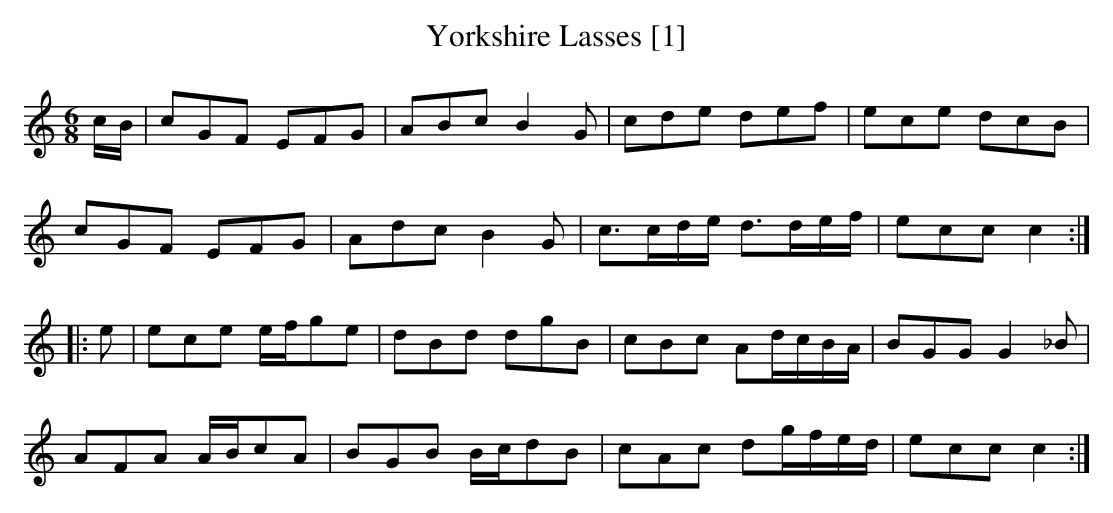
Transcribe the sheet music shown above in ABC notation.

X:1
T:Yorkshire Lasses [1]
L:1/8
M:6/8
K:C
c/B/|cGF EFG|ABc B2G|cde def|ece dcB|
cGF EFG|Adc B2G|c>cd/e/ d>de/f/|ecc c2:|
|:e|ece e/f/ge|dBd dgB|cBc Ad/c/B/A/|BGG G2_B|
AFA A/B/cA|BGB B/c/dB|cAc dg/f/e/d/|ecc c2:|]
